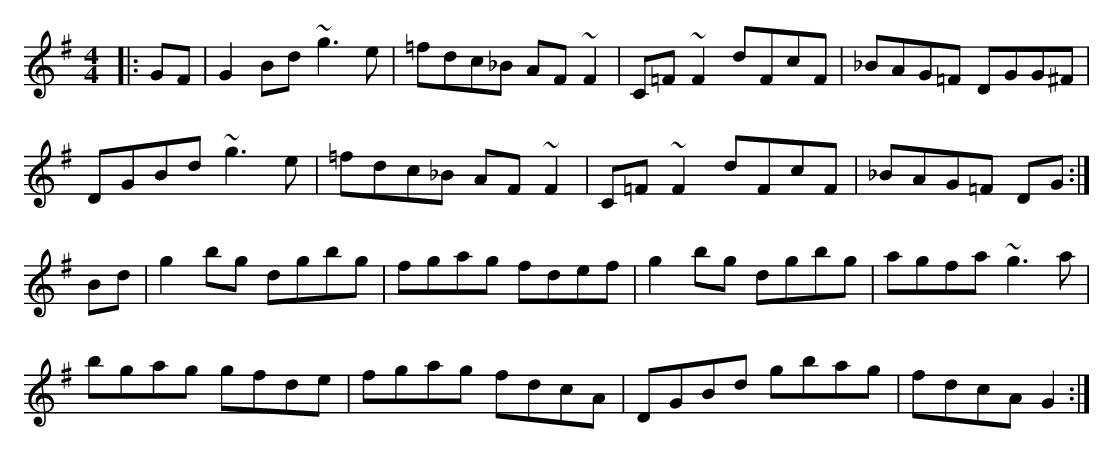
X:1
M:4/4
K:G
|:GF|G2 Bd ~g3e|=fdc_B AF~F2|C=F ~F2 dFcF|_BAG=F DGG^F|
DGBd ~g3e|=fdc_B AF~F2|C=F ~F2 dFcF|_BAG=F DG:|
Bd|g2 bg dgbg|fgag fdef|g2 bg dgbg|agfa ~g3a|
bgag gfde|fgag fdcA|DGBd gbag|fdcA G2:|
